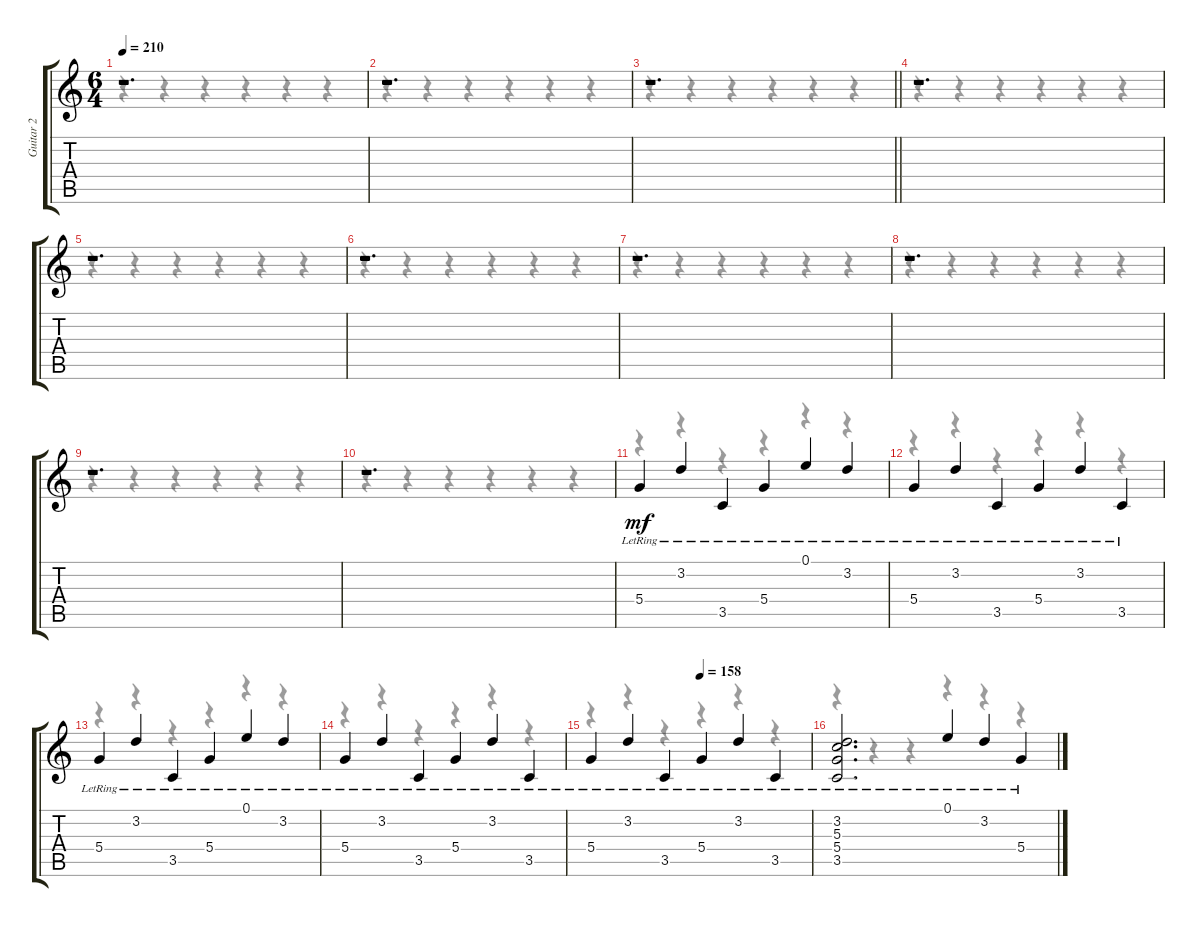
\track ("Guitar 2" "Guitar 2") {instrument electricguitarjazz}
\staff {score tabs}
\tuning (E4 B3 G3 D3 A2 E2) {hide}
\voice
\ts (6 4)
\tempo 210
\clef g2
\ks c
r.1{d dy f} |
r.1{d} |
\barLineRight lightlight
r.1{d} |
r.1{d} |
r.1{d} |
r.1{d} |
r.1{d} |
r.1{d} |
r.1{d} |
r.1{d} |
5.4{lr}.4{dy mf} 3.2{lr}.4 3.5{lr}.4 5.4{lr}.4 0.1{lr}.4 3.2{lr}.4 |
5.4{lr}.4 3.2{lr}.4 3.5{lr}.4 5.4{lr}.4 3.2{lr}.4 3.5{lr}.4 |
5.4{lr}.4 3.2{lr}.4 3.5{lr}.4 5.4{lr}.4 0.1{lr}.4 3.2{lr}.4 |
5.4{lr}.4 3.2{lr}.4 3.5{lr}.4 5.4{lr}.4 3.2{lr}.4 3.5{lr}.4 |
\tempo (158 0.5)
5.4{lr}.4 3.2{lr}.4 3.5{lr}.4 5.4{lr}.4 3.2{lr}.4 3.5{lr}.4 |
(3.2{lr} 5.3{lr} 5.4{lr} 3.5{lr}).2{d} 0.1{lr}.4 3.2{lr}.4 5.4{lr}.4
\voice
\clef g2
\ottava regular
\simile none
\ks c
r.4{dy f} r.4 r.4 r.4 r.4 r.4 |
r.4 r.4 r.4 r.4 r.4 r.4 |
\barLineRight lightlight
r.4 r.4 r.4 r.4 r.4 r.4 |
r.4 r.4 r.4 r.4 r.4 r.4 |
r.4 r.4 r.4 r.4 r.4 r.4 |
r.4 r.4 r.4 r.4 r.4 r.4 |
r.4 r.4 r.4 r.4 r.4 r.4 |
r.4 r.4 r.4 r.4 r.4 r.4 |
r.4 r.4 r.4 r.4 r.4 r.4 |
r.4 r.4 r.4 r.4 r.4 r.4 |
r.4 r.4 r.4 r.4 r.4 r.4 |
r.4 r.4 r.4 r.4 r.4 r.4 |
r.4 r.4 r.4 r.4 r.4 r.4 |
r.4 r.4 r.4 r.4 r.4 r.4 |
r.4 r.4 r.4 r.4 r.4 r.4 |
r.4 r.4 r.4 r.4 r.4 r.4
